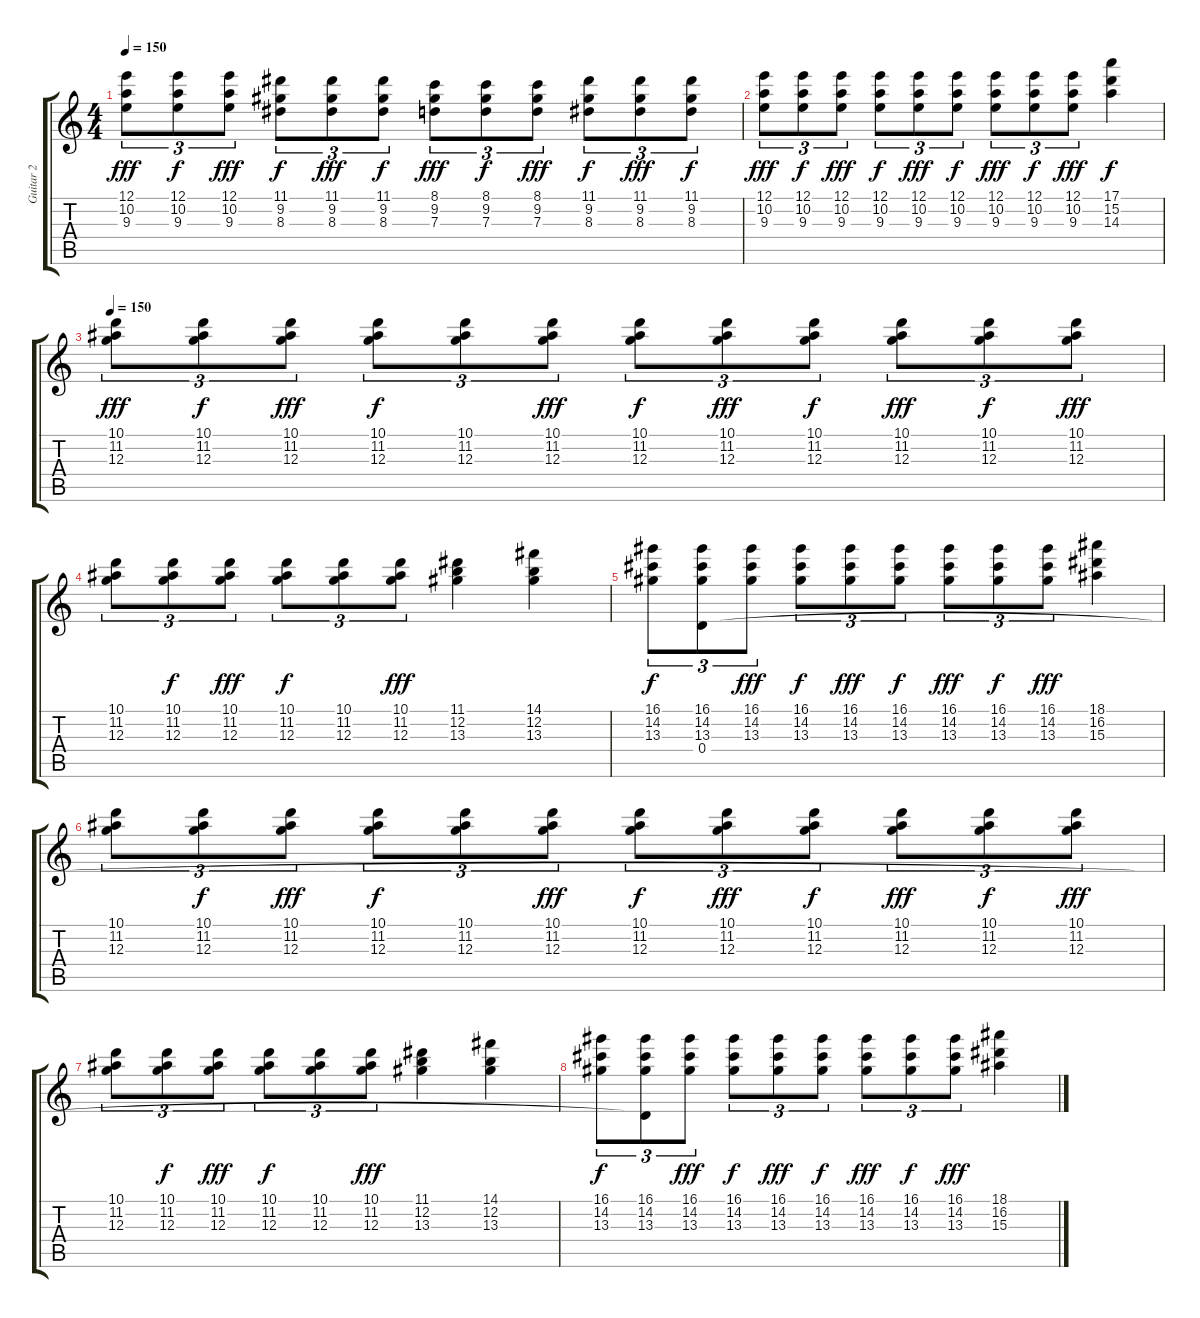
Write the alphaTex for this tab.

\track ("Guitar 2" "Guitar 2") {instrument distortionguitar}
\staff {score tabs}
\tuning (E4 B3 G3 D3 A2 E2) {hide}
\ts (4 4)
\tempo 150
\clef g2
\ks c
(12.1 10.2 9.3).8{tu (3 2) dy fff} (12.1 10.2 9.3).8{tu (3 2) dy f} (12.1 10.2 9.3).8{tu (3 2) dy fff} (11.1 9.2 8.3).8{tu (3 2) dy f} (11.1 9.2 8.3).8{tu (3 2) dy fff} (11.1 9.2 8.3).8{tu (3 2) dy f} (8.1 9.2 7.3).8{tu (3 2) dy fff} (8.1 9.2 7.3).8{tu (3 2) dy f} (8.1 9.2 7.3).8{tu (3 2) dy fff} (11.1 9.2 8.3).8{tu (3 2) dy f} (11.1 9.2 8.3).8{tu (3 2) dy fff} (11.1 9.2 8.3).8{tu (3 2) dy f} |
(12.1 10.2 9.3).8{tu (3 2) dy fff} (12.1 10.2 9.3).8{tu (3 2) dy f} (12.1 10.2 9.3).8{tu (3 2) dy fff} (12.1 10.2 9.3).8{tu (3 2) dy f} (12.1 10.2 9.3).8{tu (3 2) dy fff} (12.1 10.2 9.3).8{tu (3 2) dy f} (12.1 10.2 9.3).8{tu (3 2) dy fff} (12.1 10.2 9.3).8{tu (3 2) dy f} (12.1 10.2 9.3).8{tu (3 2) dy fff} (17.1 15.2 14.3).4{dy f} |
\tempo 150
(10.1 11.2 12.3).8{tu (3 2) dy fff} (10.1 11.2 12.3).8{tu (3 2) dy f} (10.1 11.2 12.3).8{tu (3 2) dy fff} (10.1 11.2 12.3).8{tu (3 2) dy f} (10.1 11.2 12.3).8{tu (3 2)} (10.1 11.2 12.3).8{tu (3 2) dy fff} (10.1 11.2 12.3).8{tu (3 2) dy f} (10.1 11.2 12.3).8{tu (3 2) dy fff} (10.1 11.2 12.3).8{tu (3 2) dy f} (10.1 11.2 12.3).8{tu (3 2) dy fff} (10.1 11.2 12.3).8{tu (3 2) dy f} (10.1 11.2 12.3).8{tu (3 2) dy fff} |
(10.1 11.2 12.3).8{tu (3 2)} (10.1 11.2 12.3).8{tu (3 2) dy f} (10.1 11.2 12.3).8{tu (3 2) dy fff} (10.1 11.2 12.3).8{tu (3 2) dy f} (10.1 11.2 12.3).8{tu (3 2)} (10.1 11.2 12.3).8{tu (3 2) dy fff} (11.1 12.2 13.3).4 (14.1 12.2 13.3).4 |
(16.1 14.2 13.3).8{tu (3 2) dy f} (16.1 14.2 13.3 0.4).8{tu (3 2)} (16.1 14.2 13.3).8{tu (3 2) dy fff} (16.1 14.2 13.3).8{tu (3 2) dy f} (16.1 14.2 13.3).8{tu (3 2) dy fff} (16.1 14.2 13.3).8{tu (3 2) dy f} (16.1 14.2 13.3).8{tu (3 2) dy fff} (16.1 14.2 13.3).8{tu (3 2) dy f} (16.1 14.2 13.3).8{tu (3 2) dy fff} (18.1 16.2 15.3).4 |
(10.1 11.2 12.3).8{tu (3 2)} (10.1 11.2 12.3).8{tu (3 2) dy f} (10.1 11.2 12.3).8{tu (3 2) dy fff} (10.1 11.2 12.3).8{tu (3 2) dy f} (10.1 11.2 12.3).8{tu (3 2)} (10.1 11.2 12.3).8{tu (3 2) dy fff} (10.1 11.2 12.3).8{tu (3 2) dy f} (10.1 11.2 12.3).8{tu (3 2) dy fff} (10.1 11.2 12.3).8{tu (3 2) dy f} (10.1 11.2 12.3).8{tu (3 2) dy fff} (10.1 11.2 12.3).8{tu (3 2) dy f} (10.1 11.2 12.3).8{tu (3 2) dy fff} |
(10.1 11.2 12.3).8{tu (3 2)} (10.1 11.2 12.3).8{tu (3 2) dy f} (10.1 11.2 12.3).8{tu (3 2) dy fff} (10.1 11.2 12.3).8{tu (3 2) dy f} (10.1 11.2 12.3).8{tu (3 2)} (10.1 11.2 12.3).8{tu (3 2) dy fff} (11.1 12.2 13.3).4 (14.1 12.2 13.3).4 |
(16.1 14.2 13.3).8{tu (3 2) dy f} (16.1 14.2 13.3 0.4{t}).8{tu (3 2)} (16.1 14.2 13.3).8{tu (3 2) dy fff} (16.1 14.2 13.3).8{tu (3 2) dy f} (16.1 14.2 13.3).8{tu (3 2) dy fff} (16.1 14.2 13.3).8{tu (3 2) dy f} (16.1 14.2 13.3).8{tu (3 2) dy fff} (16.1 14.2 13.3).8{tu (3 2) dy f} (16.1 14.2 13.3).8{tu (3 2) dy fff} (18.1 16.2 15.3).4
